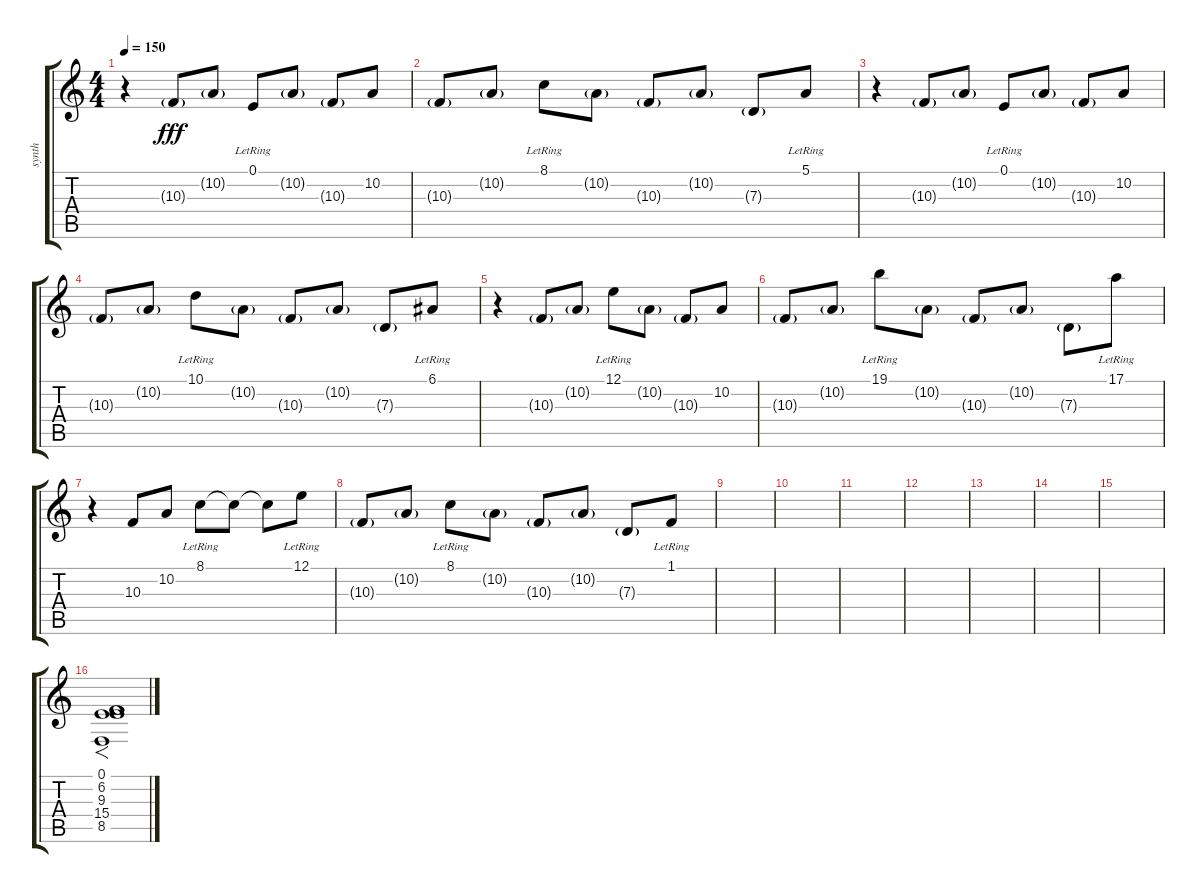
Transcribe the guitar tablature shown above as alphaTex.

\track ("synth" "synth") {instrument lead1square}
\staff {score tabs}
\tuning (E4 B3 G3 D3 A2 D2) {hide}
\ts (4 4)
\tempo 150
\clef g2
\ks c
r.4{dy fff} 10.3{g}.8 10.2{g}.8 0.1{lr}.8 10.2{g}.8 10.3{g}.8 10.2.8 |
10.3{g}.8 10.2{g}.8 8.1{lr}.8 10.2{g}.8 10.3{g}.8 10.2{g}.8 7.3{g}.8 5.1{lr}.8 |
r.4 10.3{g}.8 10.2{g}.8 0.1{lr}.8 10.2{g}.8 10.3{g}.8 10.2.8 |
10.3{g}.8 10.2{g}.8 10.1{lr}.8 10.2{g}.8 10.3{g}.8 10.2{g}.8 7.3{g}.8 6.1{lr}.8 |
r.4 10.3{g}.8 10.2{g}.8 12.1{lr}.8 10.2{g}.8 10.3{g}.8 10.2.8 |
10.3{g}.8 10.2{g}.8 19.1{lr}.8 10.2{g}.8 10.3{g}.8 10.2{g}.8 7.3{g}.8 17.1{lr}.8 |
r.4 10.3.8 10.2.8 8.1{lr}.8 8.1{t}.8 8.1{t}.8 12.1{lr}.8 |
10.3{g}.8 10.2{g}.8 8.1{lr}.8 10.2{g}.8 10.3{g}.8 10.2{g}.8 7.3{g}.8 1.1{lr}.8 |
|
|
|
|
|
|
|
(0.1 6.2 9.3 15.4 8.5).1{f}
